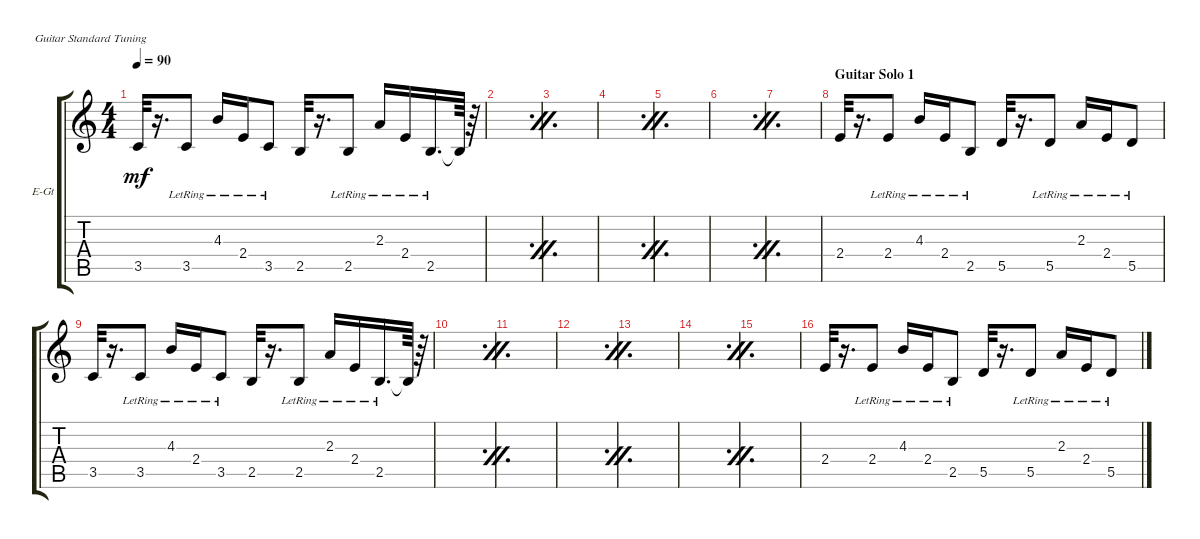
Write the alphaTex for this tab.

\bracketExtendMode groupsimilarinstruments
\firstSystemTrackNameOrientation horizontal
\otherSystemsTrackNameOrientation horizontal
\track ("Gtr I Rhytm" "E-Gt") {instrument overdrivenguitar}
\staff {score tabs}
\tuning (E4 B3 G3 D3 A2 E2)
\ts (4 4)
\tempo 90
\clef g2
\ks c
3.5.32{dy mf} r.16{d} 3.5{lr}.8 4.3{lr}.16 2.4{lr}.16 3.5{lr}.8 2.5.32 r.16{d} 2.5{lr}.8 2.3{lr}.16 2.4{lr}.16 2.5{lr}.16{d} 2.5{t}.64 r.64 |
\simile firstofdouble
|
\simile secondofdouble
|
\simile firstofdouble
|
\simile secondofdouble
|
\simile firstofdouble
|
\simile secondofdouble
|
\section ("" "Guitar Solo 1")
\simile none
2.4.32 r.16{d} 2.4{lr}.8 4.3{lr}.16 2.4{lr}.16 2.5{lr}.8 5.5.32 r.16{d} 5.5{lr}.8 2.3{lr}.16 2.4{lr}.16 5.5{lr}.8 |
3.5.32 r.16{d} 3.5{lr}.8 4.3{lr}.16 2.4{lr}.16 3.5{lr}.8 2.5.32 r.16{d} 2.5{lr}.8 2.3{lr}.16 2.4{lr}.16 2.5{lr}.16{d} 2.5{t}.64 r.64 |
\simile firstofdouble
|
\simile secondofdouble
|
\simile firstofdouble
|
\simile secondofdouble
|
\simile firstofdouble
|
\simile secondofdouble
|
\simile none
2.4.32 r.16{d} 2.4{lr}.8 4.3{lr}.16 2.4{lr}.16 2.5{lr}.8 5.5.32 r.16{d} 5.5{lr}.8 2.3{lr}.16 2.4{lr}.16 5.5{lr}.8
